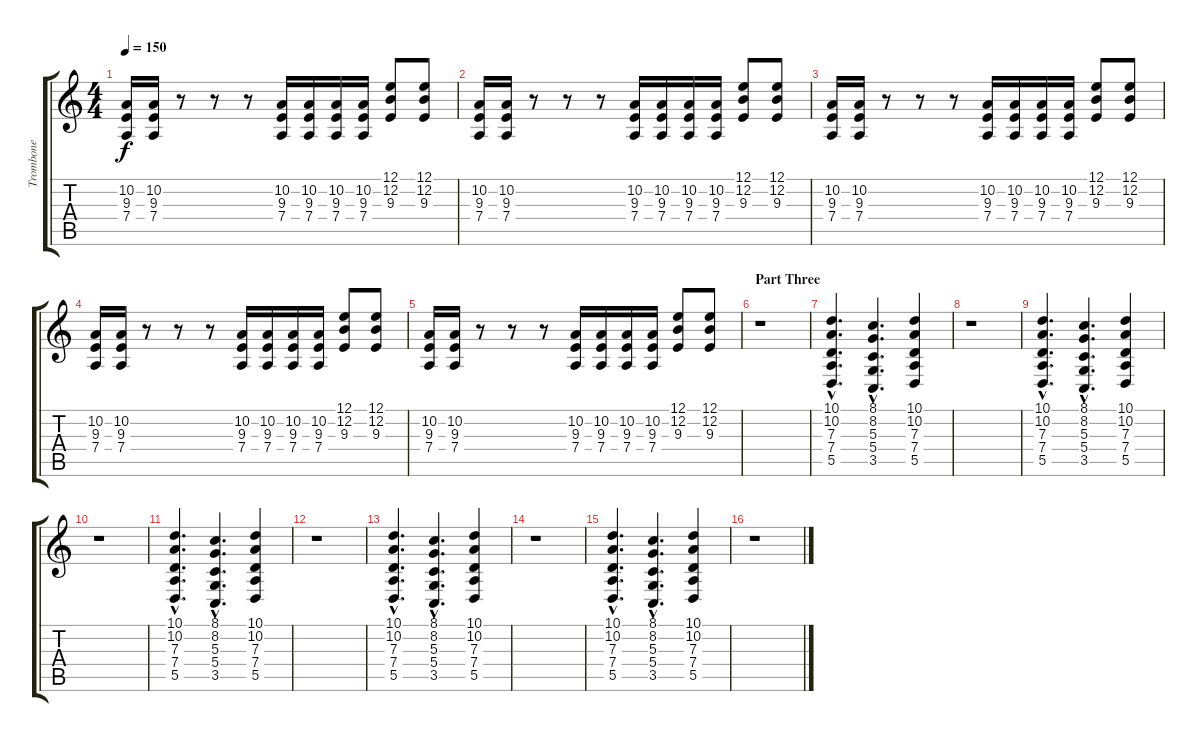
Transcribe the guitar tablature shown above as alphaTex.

\track ("Trombone" "Trombone") {instrument trombone}
\staff {score tabs}
\tuning (E4 B3 G3 D3 A2 E2) {hide}
\ts (4 4)
\tempo 150
\clef g2
\ks c
(10.2 9.3 7.4).16{dy f} (10.2 9.3 7.4).16 r.8 r.8 r.8 (10.2 9.3 7.4).16 (10.2 9.3 7.4).16 (10.2 9.3 7.4).16 (10.2 9.3 7.4).16 (12.1 12.2 9.3).8 (12.1 12.2 9.3).8 |
(10.2 9.3 7.4).16 (10.2 9.3 7.4).16 r.8 r.8 r.8 (10.2 9.3 7.4).16 (10.2 9.3 7.4).16 (10.2 9.3 7.4).16 (10.2 9.3 7.4).16 (12.1 12.2 9.3).8 (12.1 12.2 9.3).8 |
(10.2 9.3 7.4).16 (10.2 9.3 7.4).16 r.8 r.8 r.8 (10.2 9.3 7.4).16 (10.2 9.3 7.4).16 (10.2 9.3 7.4).16 (10.2 9.3 7.4).16 (12.1 12.2 9.3).8 (12.1 12.2 9.3).8 |
(10.2 9.3 7.4).16 (10.2 9.3 7.4).16 r.8 r.8 r.8 (10.2 9.3 7.4).16 (10.2 9.3 7.4).16 (10.2 9.3 7.4).16 (10.2 9.3 7.4).16 (12.1 12.2 9.3).8 (12.1 12.2 9.3).8 |
(10.2 9.3 7.4).16 (10.2 9.3 7.4).16 r.8 r.8 r.8 (10.2 9.3 7.4).16 (10.2 9.3 7.4).16 (10.2 9.3 7.4).16 (10.2 9.3 7.4).16 (12.1 12.2 9.3).8 (12.1 12.2 9.3).8 |
\section ("" "Part Three")
r.1 |
(10.1{hac} 10.2{hac} 7.3{hac} 7.4{hac} 5.5{hac}).4{d} (8.1{hac} 8.2{hac} 5.3{hac} 5.4{hac} 3.5{hac}).4{d} (10.1 10.2 7.3 7.4 5.5).4 |
r.1 |
(10.1{hac} 10.2{hac} 7.3{hac} 7.4{hac} 5.5{hac}).4{d} (8.1{hac} 8.2{hac} 5.3{hac} 5.4{hac} 3.5{hac}).4{d} (10.1 10.2 7.3 7.4 5.5).4 |
r.1 |
(10.1{hac} 10.2{hac} 7.3{hac} 7.4{hac} 5.5{hac}).4{d} (8.1{hac} 8.2{hac} 5.3{hac} 5.4{hac} 3.5{hac}).4{d} (10.1 10.2 7.3 7.4 5.5).4 |
r.1 |
(10.1{hac} 10.2{hac} 7.3{hac} 7.4{hac} 5.5{hac}).4{d} (8.1{hac} 8.2{hac} 5.3{hac} 5.4{hac} 3.5{hac}).4{d} (10.1 10.2 7.3 7.4 5.5).4 |
r.1 |
(10.1{hac} 10.2{hac} 7.3{hac} 7.4{hac} 5.5{hac}).4{d} (8.1{hac} 8.2{hac} 5.3{hac} 5.4{hac} 3.5{hac}).4{d} (10.1 10.2 7.3 7.4 5.5).4 |
r.1
